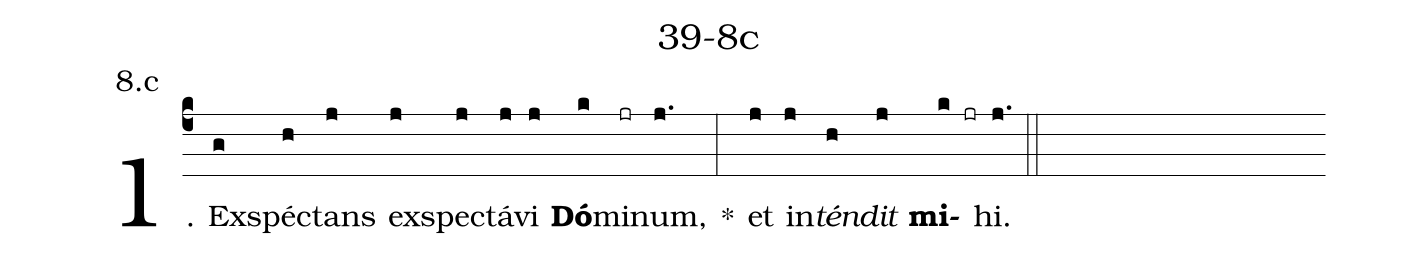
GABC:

name: 39-8c;
annotation: 8.c;
%%
(c4)1. Ex(g)spéc(h)tans(j) ex(j)spec(j)tá(j)vi(j) <b>Dó</b>(k)mi(jr)num,(j.) *(:) et(j) in(j)<i>tén</i>(h)<i>dit</i>(j) <b>mi</b>(k jr)hi.(j.) (::)
